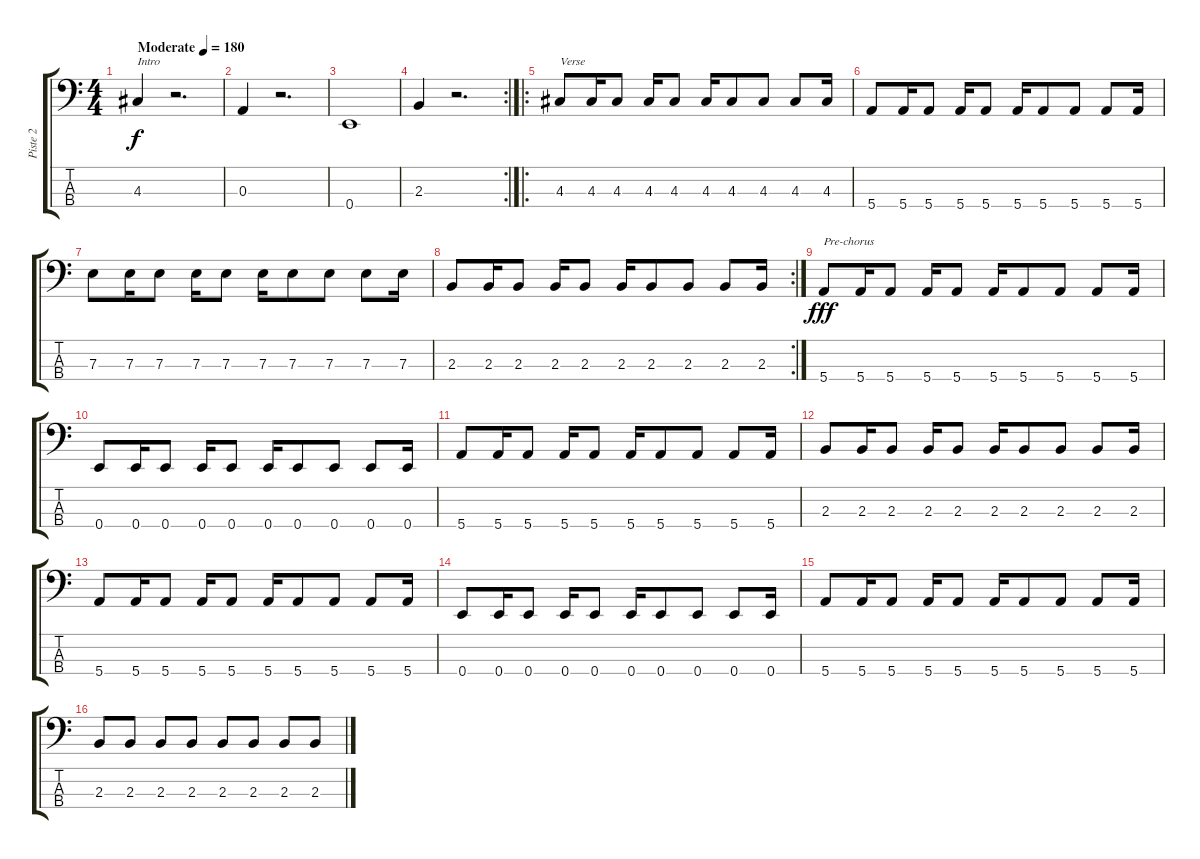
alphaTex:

\track ("Piste 2" "Piste 2") {instrument electricbassfinger}
\staff {score tabs}
\tuning (G2 D2 A1 E1) {hide}
\ts (4 4)
\tempo (180 "Moderate")
\clef f4
\ks c
4.3.4{txt "Intro" dy f instrument electricbassfinger} r.2{d} |
0.3.4 r.2{d} |
0.4.1 |
\rc 2
2.3.4 r.2{d} |
\ro
4.3.8{txt "Verse"} 4.3.16 4.3.8 4.3.16 4.3.8 4.3.16 4.3.8 4.3.8 4.3.8 4.3.16 |
5.4.8 5.4.16 5.4.8 5.4.16 5.4.8 5.4.16 5.4.8 5.4.8 5.4.8 5.4.16 |
7.3.8 7.3.16 7.3.8 7.3.16 7.3.8 7.3.16 7.3.8 7.3.8 7.3.8 7.3.16 |
\rc 2
2.3.8 2.3.16 2.3.8 2.3.16 2.3.8 2.3.16 2.3.8 2.3.8 2.3.8 2.3.16 |
5.4.8{txt "Pre-chorus" dy fff} 5.4.16 5.4.8 5.4.16 5.4.8 5.4.16 5.4.8 5.4.8 5.4.8 5.4.16 |
0.4.8 0.4.16 0.4.8 0.4.16 0.4.8 0.4.16 0.4.8 0.4.8 0.4.8 0.4.16 |
5.4.8 5.4.16 5.4.8 5.4.16 5.4.8 5.4.16 5.4.8 5.4.8 5.4.8 5.4.16 |
2.3.8 2.3.16 2.3.8 2.3.16 2.3.8 2.3.16 2.3.8 2.3.8 2.3.8 2.3.16 |
5.4.8 5.4.16 5.4.8 5.4.16 5.4.8 5.4.16 5.4.8 5.4.8 5.4.8 5.4.16 |
0.4.8 0.4.16 0.4.8 0.4.16 0.4.8 0.4.16 0.4.8 0.4.8 0.4.8 0.4.16 |
5.4.8 5.4.16 5.4.8 5.4.16 5.4.8 5.4.16 5.4.8 5.4.8 5.4.8 5.4.16 |
2.3.8 2.3.8 2.3.8 2.3.8 2.3.8 2.3.8 2.3.8 2.3.8
